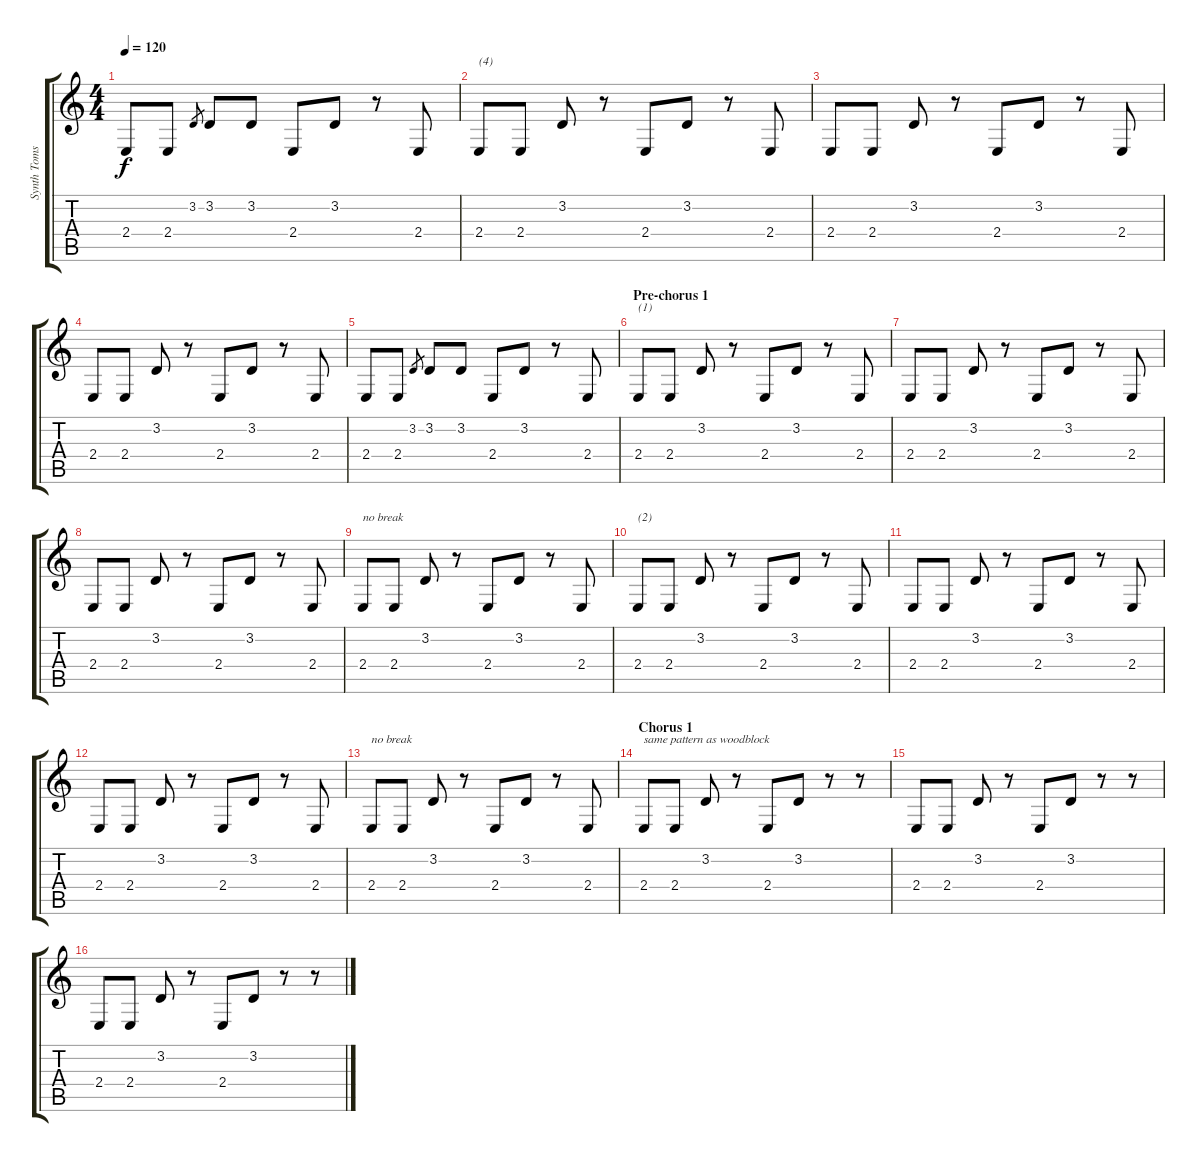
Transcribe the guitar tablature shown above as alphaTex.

\track ("Synth Toms" "Synth Toms") {instrument melodictom}
\staff {score tabs}
\tuning (E4 B3 G3 D3 A2 E2) {hide}
\ts (4 4)
\tempo 120
\clef g2
\ks c
2.4.8{dy f} 2.4.8 3.2.8{gr} 3.2.8 3.2.8 2.4.8 3.2.8 r.8 2.4.8 |
2.4.8{txt "(4)"} 2.4.8 3.2.8 r.8 2.4.8 3.2.8 r.8 2.4.8 |
2.4.8 2.4.8 3.2.8 r.8 2.4.8 3.2.8 r.8 2.4.8 |
2.4.8 2.4.8 3.2.8 r.8 2.4.8 3.2.8 r.8 2.4.8 |
2.4.8 2.4.8 3.2.8{gr} 3.2.8 3.2.8 2.4.8 3.2.8 r.8 2.4.8 |
\section ("" "Pre-chorus 1")
2.4.8{txt "(1)"} 2.4.8 3.2.8 r.8 2.4.8 3.2.8 r.8 2.4.8 |
2.4.8 2.4.8 3.2.8 r.8 2.4.8 3.2.8 r.8 2.4.8 |
2.4.8 2.4.8 3.2.8 r.8 2.4.8 3.2.8 r.8 2.4.8 |
2.4.8{txt "no break"} 2.4.8 3.2.8 r.8 2.4.8 3.2.8 r.8 2.4.8 |
2.4.8{txt "(2)"} 2.4.8 3.2.8 r.8 2.4.8 3.2.8 r.8 2.4.8 |
2.4.8 2.4.8 3.2.8 r.8 2.4.8 3.2.8 r.8 2.4.8 |
2.4.8 2.4.8 3.2.8 r.8 2.4.8 3.2.8 r.8 2.4.8 |
2.4.8{txt "no break"} 2.4.8 3.2.8 r.8 2.4.8 3.2.8 r.8 2.4.8 |
\section ("" "Chorus 1")
2.4.8{txt "same pattern as woodblock"} 2.4.8 3.2.8 r.8 2.4.8 3.2.8 r.8 r.8 |
2.4.8 2.4.8 3.2.8 r.8 2.4.8 3.2.8 r.8 r.8 |
2.4.8 2.4.8 3.2.8 r.8 2.4.8 3.2.8 r.8 r.8
